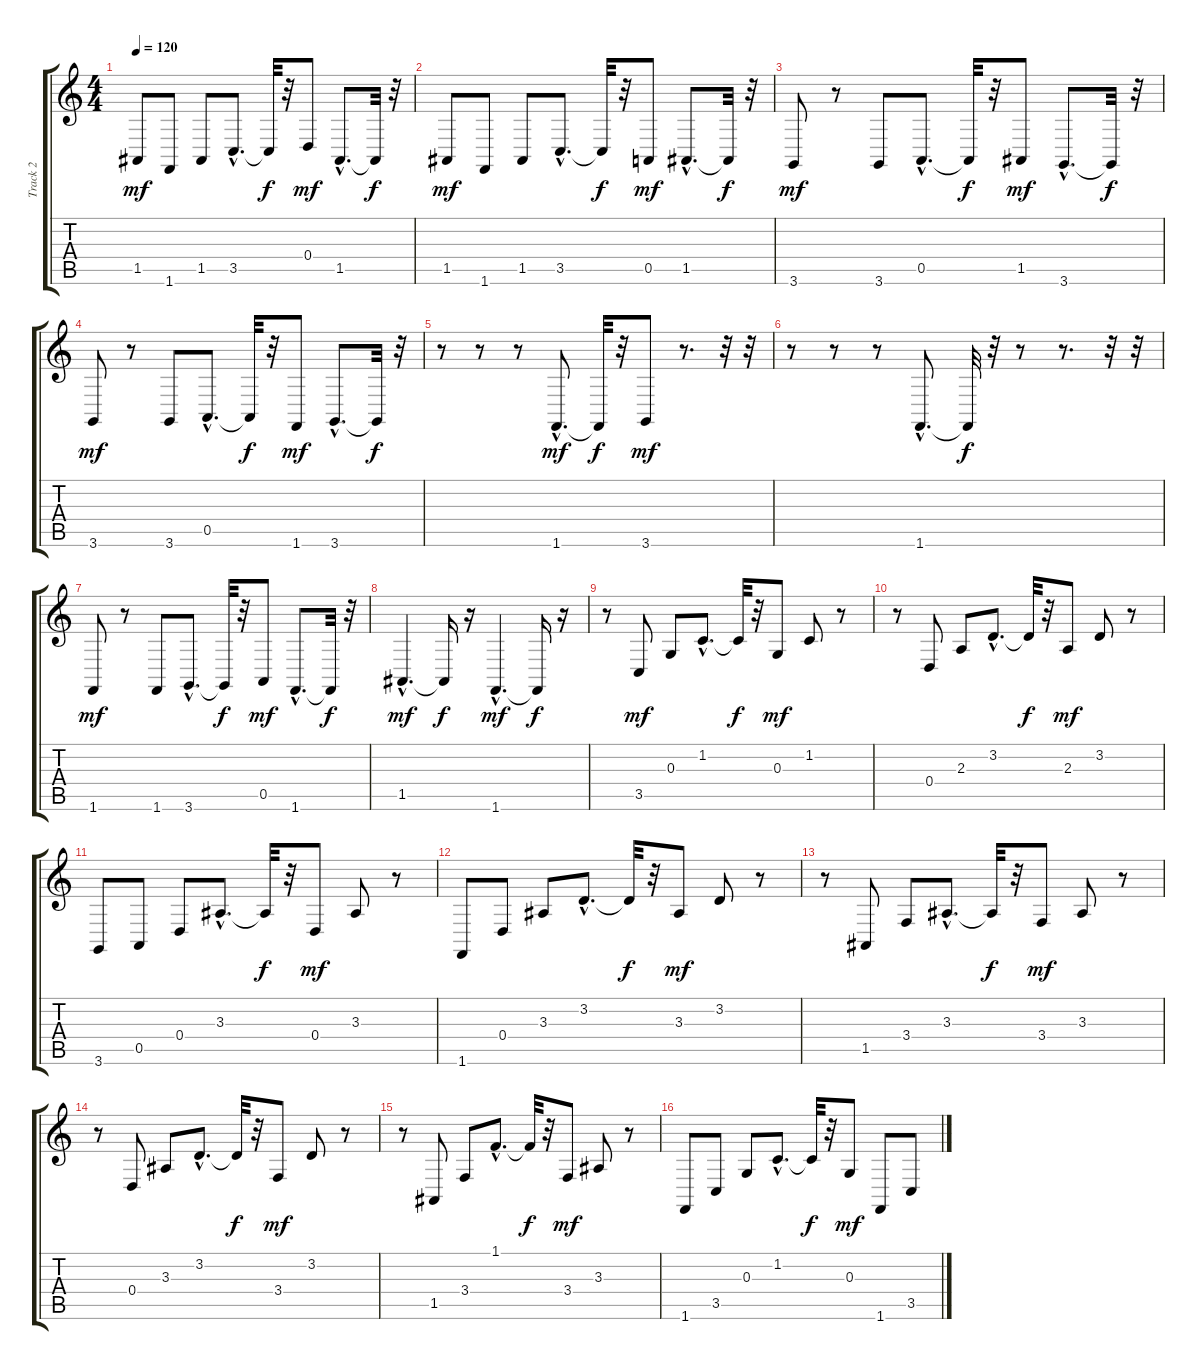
\track ("Track 2" "Track 2") {instrument acousticgrandpiano}
\staff {score tabs}
\tuning (E4 B3 G3 D3 A2 E2) {hide}
\ts (4 4)
\tempo 120
\clef g2
\ks c
1.5.8{dy mf} 1.6.8 1.5.8 3.5{hac}.8{d} 3.5{t}.32{dy f} r.32 0.4.8{dy mf} 1.5{hac}.8{d} 1.5{t}.32{dy f} r.32 |
1.5.8{dy mf} 1.6.8 1.5.8 3.5{hac}.8{d} 3.5{t}.32{dy f} r.32 0.5.8{dy mf} 1.5{hac}.8{d} 1.5{t}.32{dy f} r.32 |
3.6.8{dy mf} r.8 3.6.8 0.5{hac}.8{d} 0.5{t}.32{dy f} r.32 1.5.8{dy mf} 3.6{hac}.8{d} 3.6{t}.32{dy f} r.32 |
3.6.8{dy mf} r.8 3.6.8 0.5{hac}.8{d} 0.5{t}.32{dy f} r.32 1.6.8{dy mf} 3.6{hac}.8{d} 3.6{t}.32{dy f} r.32 |
r.8 r.8 r.8 1.6{hac}.8{d dy mf} 1.6{t}.32{dy f} r.32 3.6.8{dy mf} r.8{d} r.32 r.32 |
r.8 r.8 r.8 1.6{hac}.8{d} 1.6{t}.32{dy f} r.32 r.8 r.8{d} r.32 r.32 |
1.6.8{dy mf} r.8 1.6.8 3.6{hac}.8{d} 3.6{t}.32{dy f} r.32 0.5.8{dy mf} 1.6{hac}.8{d} 1.6{t}.32{dy f} r.32 |
1.5{hac}.4{d dy mf} 1.5{t}.16{dy f} r.16 1.6{hac}.4{d dy mf} 1.6{t}.16{dy f} r.16 |
r.8 3.5.8{dy mf} 0.3.8 1.2{hac}.8{d} 1.2{t}.32{dy f} r.32 0.3.8{dy mf} 1.2.8 r.8 |
r.8 0.4.8 2.3.8 3.2{hac}.8{d} 3.2{t}.32{dy f} r.32 2.3.8{dy mf} 3.2.8 r.8 |
3.6.8 0.5.8 0.4.8 3.3{hac}.8{d} 3.3{t}.32{dy f} r.32 0.4.8{dy mf} 3.3.8 r.8 |
1.6.8 0.4.8 3.3.8 3.2{hac}.8{d} 3.2{t}.32{dy f} r.32 3.3.8{dy mf} 3.2.8 r.8 |
r.8 1.5.8 3.4.8 3.3{hac}.8{d} 3.3{t}.32{dy f} r.32 3.4.8{dy mf} 3.3.8 r.8 |
r.8 0.4.8 3.3.8 3.2{hac}.8{d} 3.2{t}.32{dy f} r.32 3.4.8{dy mf} 3.2.8 r.8 |
r.8 1.5.8 3.4.8 1.1{hac}.8{d} 1.1{t}.32{dy f} r.32 3.4.8{dy mf} 3.3.8 r.8 |
1.6.8 3.5.8 0.3.8 1.2{hac}.8{d} 1.2{t}.32{dy f} r.32 0.3.8{dy mf} 1.6.8 3.5.8
